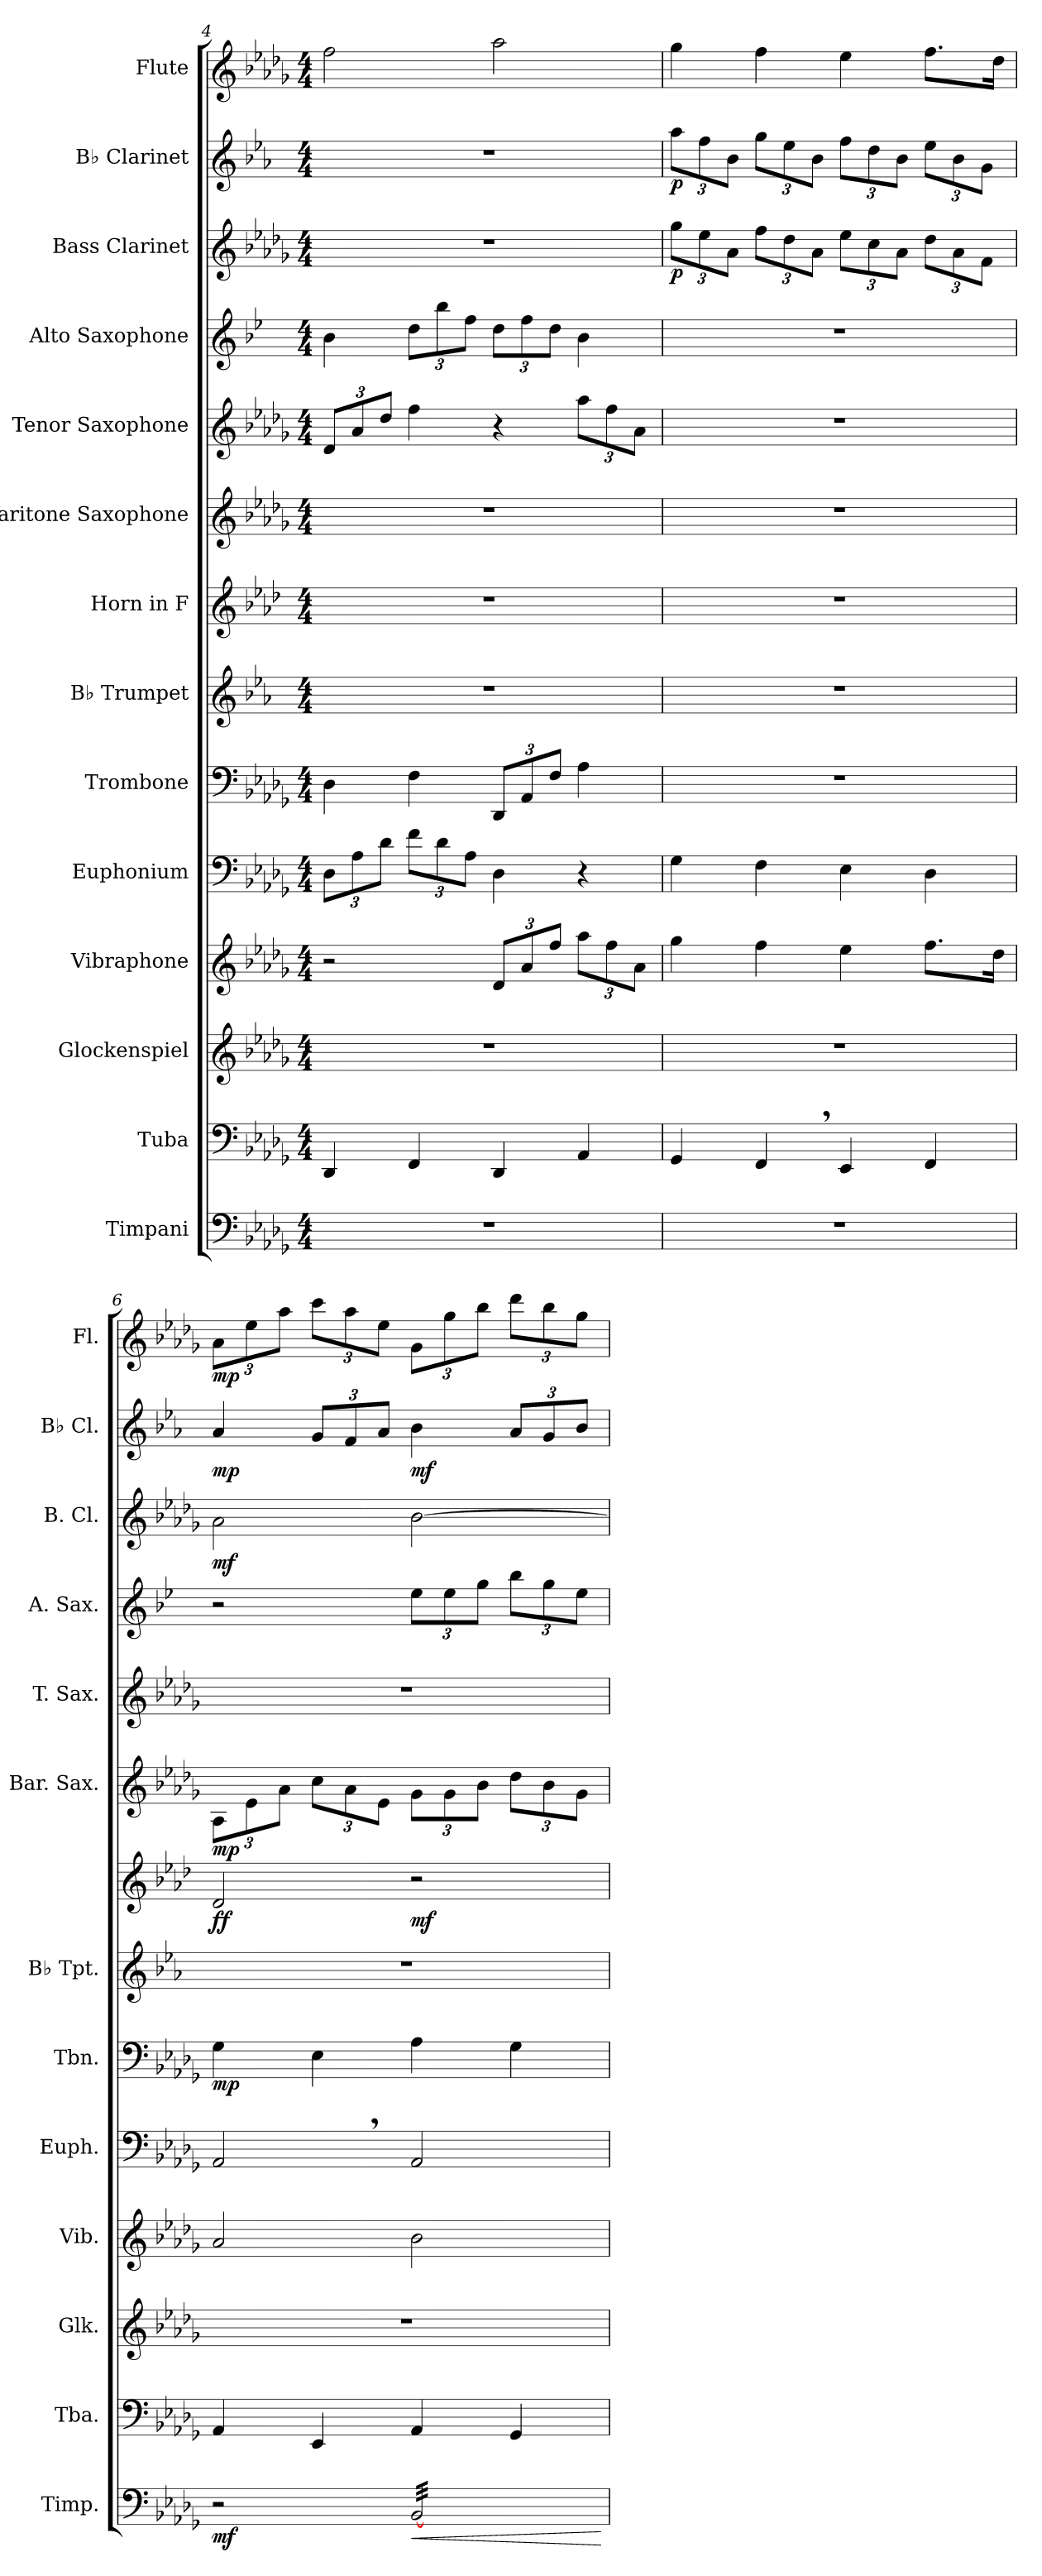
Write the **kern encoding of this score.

**kern	**dynam	**kern	**kern	**kern	**kern	**kern	**dynam	**kern	**kern	**dynam	**kern	**dynam	**kern	**kern	**kern	**dynam	**kern	**dynam	**kern	**dynam
*part14	*part14	*part13	*part12	*part11	*part10	*part9	*part9	*part8	*part7	*part7	*part6	*part6	*part5	*part4	*part3	*part3	*part2	*part2	*part1	*part1
*staff14	*staff14	*staff13	*staff12	*staff11	*staff10	*staff9	*staff9	*staff8	*staff7	*staff7	*staff6	*staff6	*staff5	*staff4	*staff3	*staff3	*staff2	*staff2	*staff1	*staff1
*I"Timpani	*	*I"Tuba	*I"Glockenspiel	*I"Vibraphone	*I"Euphonium	*I"Trombone	*	*I"B♭ Trumpet	*I"Horn in F	*	*I"Baritone Saxophone	*	*I"Tenor Saxophone	*I"Alto Saxophone	*I"Bass Clarinet	*	*I"B♭ Clarinet	*	*I"Flute	*
*I'Timp.	*	*I'Tba.	*I'Glk.	*I'Vib.	*I'Euph.	*I'Tbn.	*	*I'B♭ Tpt.	*	*	*I'Bar. Sax.	*	*I'T. Sax.	*I'A. Sax.	*I'B. Cl.	*	*I'B♭ Cl.	*	*I'Fl.	*
*clefF4	*	*clefF4	*clefG2	*clefG2	*clefF4	*clefF4	*	*clefG2	*clefG2	*	*clefG2	*	*clefG2	*clefG2	*clefG2	*	*clefG2	*	*clefG2	*
*	*	*	*ITrd-14c-24	*	*	*	*	*ITrd1c2	*ITrd4c7	*	*ITrd12c21	*	*ITrd8c14	*ITrd5c9	*ITrd8c14	*	*ITrd1c2	*	*	*
*k[b-e-a-d-g-]	*	*k[b-e-a-d-g-]	*k[b-e-a-d-g-]	*k[b-e-a-d-g-]	*k[b-e-a-d-g-]	*k[b-e-a-d-g-]	*	*k[b-e-a-d-g-]	*k[b-e-a-d-g-]	*	*k[b-e-a-d-g-]	*	*k[b-e-a-d-g-]	*k[b-e-a-d-g-]	*k[b-e-a-d-g-]	*	*k[b-e-a-d-g-]	*	*k[b-e-a-d-g-]	*
*M4/4	*	*M4/4	*M4/4	*M4/4	*M4/4	*M4/4	*	*M4/4	*M4/4	*	*M4/4	*	*M4/4	*M4/4	*M4/4	*	*M4/4	*	*M4/4	*
*	*	*	*	*	*Xbrackettup	*	*	*	*	*	*	*	*Xbrackettup	*	*	*	*	*	*	*
=4	=4	=4	=4	=4	=4	=4	=4	=4	=4	=4	=4	=4	=4	=4	=4	=4	=4	=4	=4	=4
1r	.	4DD-/	1r	2r	12D-\L	4D-\	.	1r	1r	.	1r	.	12D-/L	4d-\	1r	.	1r	.	2ff\	.
.	.	.	.	.	12A-\	.	.	.	.	.	.	.	12A-/	.	.	.	.	.	.	.
.	.	.	.	.	12d-\J	.	.	.	.	.	.	.	12d-/J	.	.	.	.	.	.	.
*	*	*	*	*	*	*	*	*	*	*	*	*	*	*Xbrackettup	*	*	*	*	*	*
.	.	4FF/	.	.	12f\L	4F\	.	.	.	.	.	.	4f\	12f\L	.	.	.	.	.	.
.	.	.	.	.	12d-\	.	.	.	.	.	.	.	.	12dd-\	.	.	.	.	.	.
.	.	.	.	.	12A-\J	.	.	.	.	.	.	.	.	12a-\J	.	.	.	.	.	.
*	*	*	*	*Xbrackettup	*	*Xbrackettup	*	*	*	*	*	*	*	*	*	*	*	*	*	*
.	.	4DD-/	.	12d-/L	4D-\	12DD-/L	.	.	.	.	.	.	4r	12f\L	.	.	.	.	2aa-\	.
.	.	.	.	12a-/	.	12AA-/	.	.	.	.	.	.	.	12a-\	.	.	.	.	.	.
.	.	.	.	12ff/J	.	12F/J	.	.	.	.	.	.	.	12f\J	.	.	.	.	.	.
.	.	4AA-/	.	12aa-\L	4r	4A-\	.	.	.	.	.	.	12a-\L	4d-\	.	.	.	.	.	.
.	.	.	.	12ff\	.	.	.	.	.	.	.	.	12f\	.	.	.	.	.	.	.
.	.	.	.	12a-\J	.	.	.	.	.	.	.	.	12A-\J	.	.	.	.	.	.	.
=5	=5	=5	=5	=5	=5	=5	=5	=5	=5	=5	=5	=5	=5	=5	=5	=5	=5	=5	=5	=5
*	*	*	*	*	*	*	*	*	*	*	*	*	*	*	*Xbrackettup	*	*Xbrackettup	*	*	*
!	!	!	!	!	!	!	!	!	!	!	!	!	!	!	!	!LO:DY:b	!	!LO:DY:b	!	!
1r	.	4GG-/	1r	4gg-\	4G-\	1r	.	1r	1r	.	1r	.	1r	1r	12g-\L	p	12gg-\L	p	4gg-\	.
.	.	.	.	.	.	.	.	.	.	.	.	.	.	.	12e-\	.	12ee-\	.	.	.
.	.	.	.	.	.	.	.	.	.	.	.	.	.	.	12A-\J	.	12a-\J	.	.	.
.	.	4FF,/	.	4ff\	4F\	.	.	.	.	.	.	.	.	.	12f\L	.	12ff\L	.	4ff\	.
.	.	.	.	.	.	.	.	.	.	.	.	.	.	.	12d-\	.	12dd-\	.	.	.
.	.	.	.	.	.	.	.	.	.	.	.	.	.	.	12A-\J	.	12a-\J	.	.	.
.	.	4EE-/	.	4ee-\	4E-\	.	.	.	.	.	.	.	.	.	12e-\L	.	12ee-\L	.	4ee-\	.
.	.	.	.	.	.	.	.	.	.	.	.	.	.	.	12c\	.	12cc\	.	.	.
.	.	.	.	.	.	.	.	.	.	.	.	.	.	.	12A-\J	.	12a-\J	.	.	.
.	.	4FF/	.	8.ff\L	4D-\	.	.	.	.	.	.	.	.	.	12d-\L	.	12dd-\L	.	8.ff\L	.
.	.	.	.	.	.	.	.	.	.	.	.	.	.	.	12A-\	.	12a-\	.	.	.
.	.	.	.	.	.	.	.	.	.	.	.	.	.	.	12F\J	.	12f\J	.	.	.
.	.	.	.	16dd-\Jk	.	.	.	.	.	.	.	.	.	.	.	.	.	.	16dd-\Jk	.
!!LO:PB:g=z
=6	=6	=6	=6	=6	=6	=6	=6	=6	=6	=6	=6	=6	=6	=6	=6	=6	=6	=6	=6	=6
*	*	*	*	*	*	*	*	*	*	*	*Xbrackettup	*	*	*	*	*	*	*	*Xbrackettup	*
!	!LO:DY:b	!	!	!	!	!	!LO:DY:b	!	!	!LO:DY:b	!	!LO:DY:b	!	!	!	!LO:DY:b	!	!LO:DY:b	!	!LO:DY:b
2r	mf	4AA-/	1r	2a-/	2AA-,/	4G-\	mp	1r	2G-/	ff	12AA-\L	mp	1r	2r	2A-\	mf	4g-/	mp	12a-\L	mp
.	.	.	.	.	.	.	.	.	.	.	12E-\	.	.	.	.	.	.	.	12ee-\	.
.	.	.	.	.	.	.	.	.	.	.	12A-\J	.	.	.	.	.	.	.	12aa-\J	.
.	.	4EE-/	.	.	.	4E-\	.	.	.	.	12c\L	.	.	.	.	.	12f/L	.	12ccc\L	.
.	.	.	.	.	.	.	.	.	.	.	12A-\	.	.	.	.	.	12e-/	.	12aa-\	.
.	.	.	.	.	.	.	.	.	.	.	12E-\J	.	.	.	.	.	12g-/J	.	12ee-\J	.
!	!LO:HP:b	!	!	!	!	!	!	!	!	!LO:DY:b	!	!	!	!	!	!	!	!LO:DY:b	!	!
*tremolo	*	*	*	*	*	*	*	*	*	*	*	*	*	*	*	*	*	*	*	*
[32BB-/LLL	<	4AA-/	.	2b-\	2AA-/	4A-\	.	.	2r	mf	12G-\L	.	.	12g-\L	[2B-\	.	4a-\	mf	12g-\L	.
32BB-/	.	.	.	.	.	.	.	.	.	.	.	.	.	.	.	.	.	.	.	.
32BB-/	.	.	.	.	.	.	.	.	.	.	.	.	.	.	.	.	.	.	.	.
.	.	.	.	.	.	.	.	.	.	.	12G-\	.	.	12g-\	.	.	.	.	12gg-\	.
32BB-/	.	.	.	.	.	.	.	.	.	.	.	.	.	.	.	.	.	.	.	.
32BB-/	.	.	.	.	.	.	.	.	.	.	.	.	.	.	.	.	.	.	.	.
32BB-/	.	.	.	.	.	.	.	.	.	.	.	.	.	.	.	.	.	.	.	.
.	.	.	.	.	.	.	.	.	.	.	12B-\J	.	.	12b-\J	.	.	.	.	12bb-\J	.
32BB-/	.	.	.	.	.	.	.	.	.	.	.	.	.	.	.	.	.	.	.	.
32BB-/	.	.	.	.	.	.	.	.	.	.	.	.	.	.	.	.	.	.	.	.
32BB-/	.	4GG-/	.	.	.	4G-\	.	.	.	.	12d-\L	.	.	12dd-\L	.	.	12g-/L	.	12ddd-\L	.
32BB-/	.	.	.	.	.	.	.	.	.	.	.	.	.	.	.	.	.	.	.	.
32BB-/	.	.	.	.	.	.	.	.	.	.	.	.	.	.	.	.	.	.	.	.
.	.	.	.	.	.	.	.	.	.	.	12B-\	.	.	12b-\	.	.	12f/	.	12bb-\	.
32BB-/	.	.	.	.	.	.	.	.	.	.	.	.	.	.	.	.	.	.	.	.
32BB-/	.	.	.	.	.	.	.	.	.	.	.	.	.	.	.	.	.	.	.	.
32BB-/	.	.	.	.	.	.	.	.	.	.	.	.	.	.	.	.	.	.	.	.
.	.	.	.	.	.	.	.	.	.	.	12G-\J	.	.	12g-\J	.	.	12a-/J	.	12gg-\J	.
32BB-/	.	.	.	.	.	.	.	.	.	.	.	.	.	.	.	.	.	.	.	.
32BB-/JJJ	.	.	.	.	.	.	.	.	.	.	.	.	.	.	.	.	.	.	.	.
*Xtremolo	*	*	*	*	*	*	*	*	*	*	*	*	*	*	*	*	*	*	*	*
.	[	.	.	.	.	.	.	.	.	.	.	.	.	.	.	.	.	.	.	.
=	=	=	=	=	=	=	=	=	=	=	=	=	=	=	=	=	=	=	=	=
*-	*-	*-	*-	*-	*-	*-	*-	*-	*-	*-	*-	*-	*-	*-	*-	*-	*-	*-	*-	*-
